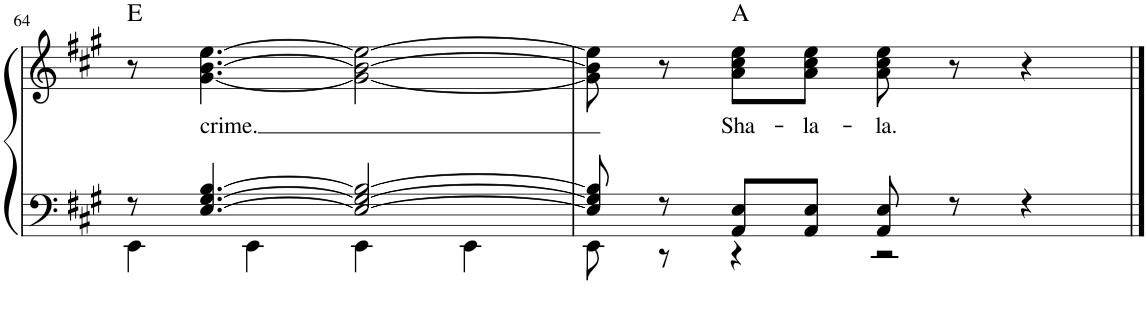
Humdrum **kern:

**kern	**kern	**text	**harte
*part1	*part1	*part1	*part1
*staff2	*staff1	*staff1	*
*I"Piano	*	*	*
*I'Pno.	*	*	*
!!LO:PB:g=z
*clefF4	*clefG2	*	*
*k[f#c#g#]	*k[f#c#g#]	*	*
*M4/4	*M4/4	*	*
=64	=64	=64	=64
*^	*	*	*
8r	4EE\	8r	.	E:maj
!	!	!	!LO:LY:b	!
[4.E/ [4.G#/ [4.B/	.	[4.g#\ [4.b\ [4.ee\	crime.	.
.	4EE\	.	.	.
2E/_ 2G#/_ 2B/_	4EE\	2g#\_ 2b\_ 2ee\_	.	.
.	4EE\	.	.	.
=65	=65	=65	=65	=65
8E/] 8G#/] 8B/]	8EE\	8g#\] 8b\] 8ee\]	.	.
8r	8r	8r	.	.
!	!	!	!LO:LY:b	!
8AA/ 8E/L	4r	8a\ 8cc#\ 8ee\L	-Sha-	A:maj
!	!	!	!LO:LY:b	!
8AA/ 8E/J	.	8a\ 8cc#\ 8ee\J	-la-	.
!	!	!	!LO:LY:b	!
8AA/ 8E/	2r	8a\ 8cc#\ 8ee\	-la.	.
8r	.	8r	.	.
4r	.	4r	.	.
*v	*v	*	*	*
==	==	==	==
*-	*-	*-	*-
